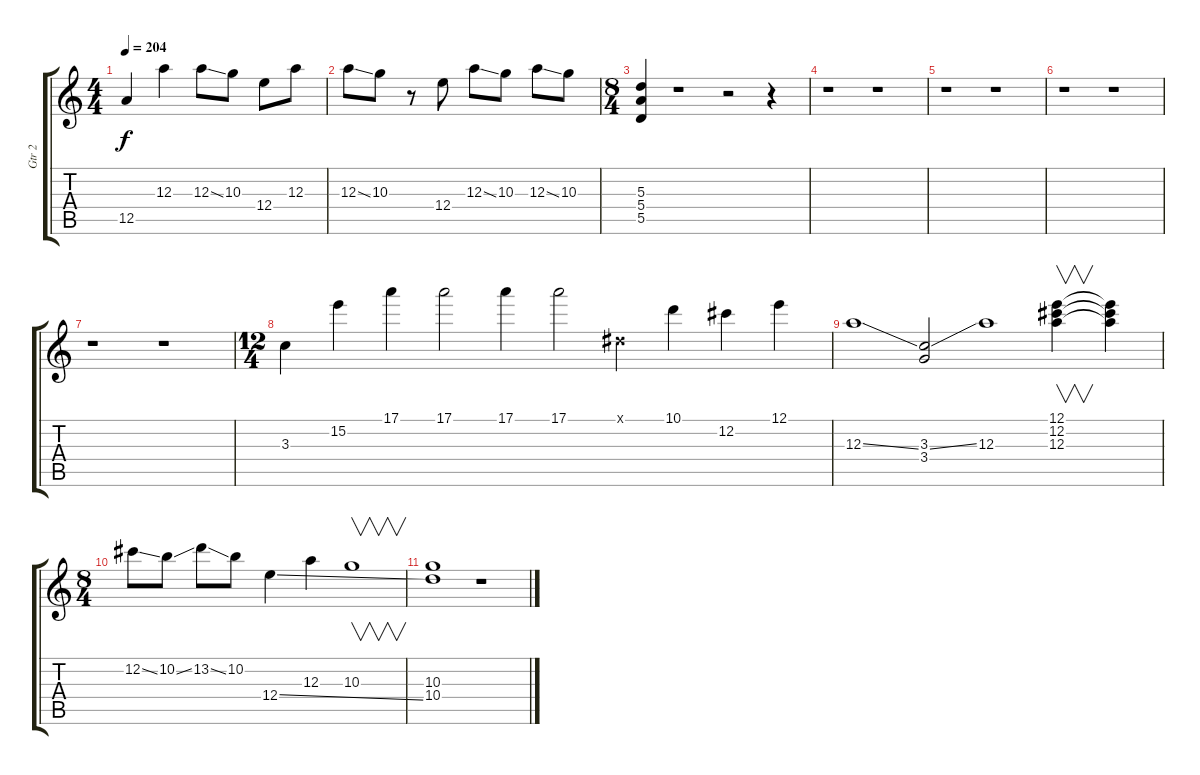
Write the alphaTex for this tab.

\track ("Gtr 2" "Gtr 2") {instrument electricguitarclean}
\staff {score tabs}
\tuning (E4 Db4 A3 E3 A2 E2) {hide}
\ts (4 4)
\tempo 204
\clef g2
\ks c
12.5.4{dy f} 12.3.4 12.3{ss}.8 10.3.8 12.4.8 12.3.8 |
12.3{ss}.8 10.3.8 r.8 12.4.8 12.3{ss}.8 10.3.8 12.3{ss}.8 10.3.8 |
\ts (8 4)
(5.3 5.4 5.5).4 r.1 r.2 r.4 |
r.1 r.1 |
r.1 r.1 |
r.1 r.1 |
r.1 r.1 |
\ts (12 4)
3.3.4 15.2.4 17.1.4 17.1.2 17.1.4 17.1.2 -1.1{x}.4 10.1.4 12.2.4 12.1.4 |
12.3{ss}.1 (3.3{ss} 3.4).2 12.3.1 (12.1 12.2 12.3).4{v} (12.1{t} 12.2{t} 12.3{t}).4 |
\ts (8 4)
12.2{ss}.8 10.2{ss}.8 13.2{ss}.8 10.2.8 12.4{ss}.4 12.3.4 10.3.1{v} |
(10.3 10.4).1 r.1
